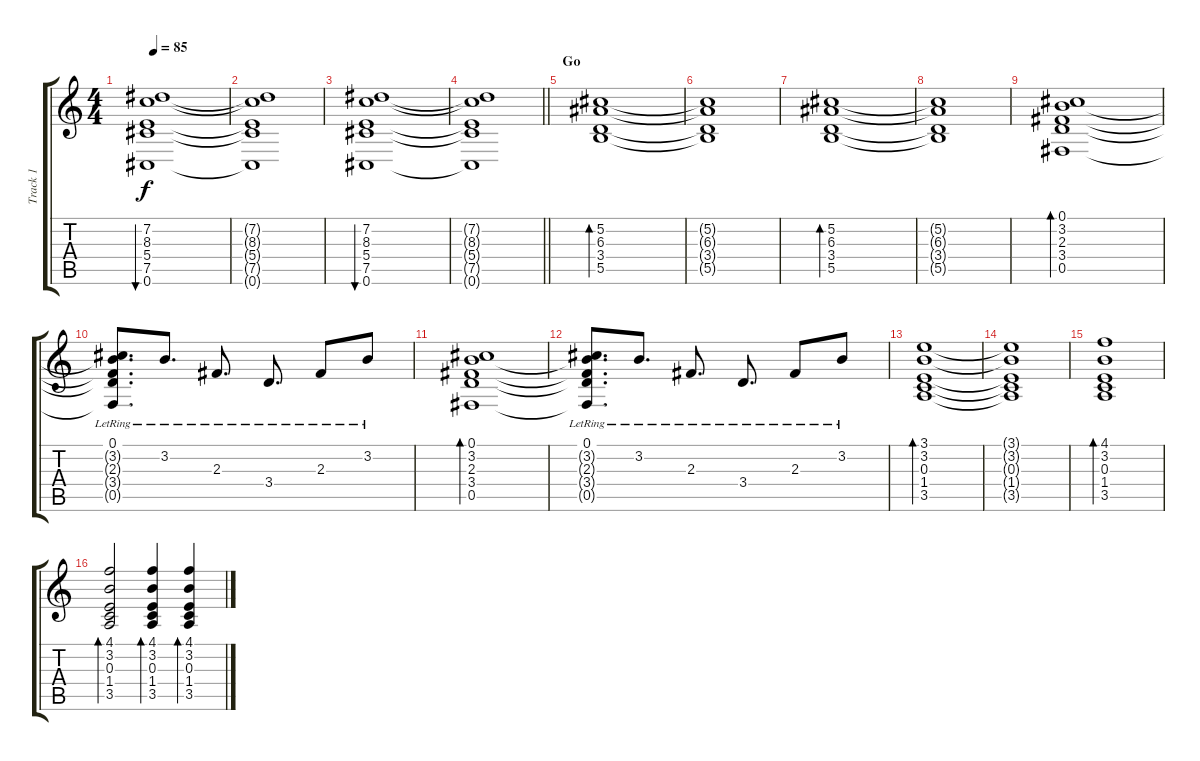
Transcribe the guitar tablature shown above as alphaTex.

\track ("Track 1" "Track 1") {instrument electricguitarjazz}
\staff {score tabs}
\tuning (Db4 Ab3 E3 B2 Gb2 Db2) {hide}
\ts (4 4)
\tempo 85
\clef g2
\ks c
(7.2 8.3 5.4 7.5 0.6).1{bu 240 dy f} |
(7.2{t} 8.3{t} 5.4{t} 7.5{t} 0.6{t}).1 |
(7.2 8.3 5.4 7.5 0.6).1{bu 240} |
\barLineRight lightlight
(7.2{t} 8.3{t} 5.4{t} 7.5{t} 0.6{t}).1 |
\section ("" "Go")
(5.2 6.3 3.4 5.5).1{bd 240} |
(5.2{t} 6.3{t} 3.4{t} 5.5{t}).1 |
(5.2 6.3 3.4 5.5).1{bd 240} |
(5.2{t} 6.3{t} 3.4{t} 5.5{t}).1 |
(0.1 3.2 2.3 3.4 0.5).1{bd 240} |
(0.1{lr} 3.2{t} 2.3{t} 3.4{t} 0.5{t}).8{d} 3.2{lr}.8{d} 2.3{lr}.8{d} 3.4{lr}.8{d} 2.3{lr}.8 3.2{lr}.8 |
(0.1 3.2 2.3 3.4 0.5).1{bd 240} |
(0.1{lr} 3.2{t} 2.3{t} 3.4{t} 0.5{t}).8{d} 3.2{lr}.8{d} 2.3{lr}.8{d} 3.4{lr}.8{d} 2.3{lr}.8 3.2{lr}.8 |
(3.1 3.2 0.3 1.4 3.5).1{bd 240} |
(3.1{t} 3.2{t} 0.3{t} 1.4{t} 3.5{t}).1 |
(4.1 3.2 0.3 1.4 3.5).1{bd 240} |
(4.1 3.2 0.3 1.4 3.5).2{bd 240} (4.1 3.2 0.3 1.4 3.5).4{bd 240} (4.1 3.2 0.3 1.4 3.5).4{bd 240}
